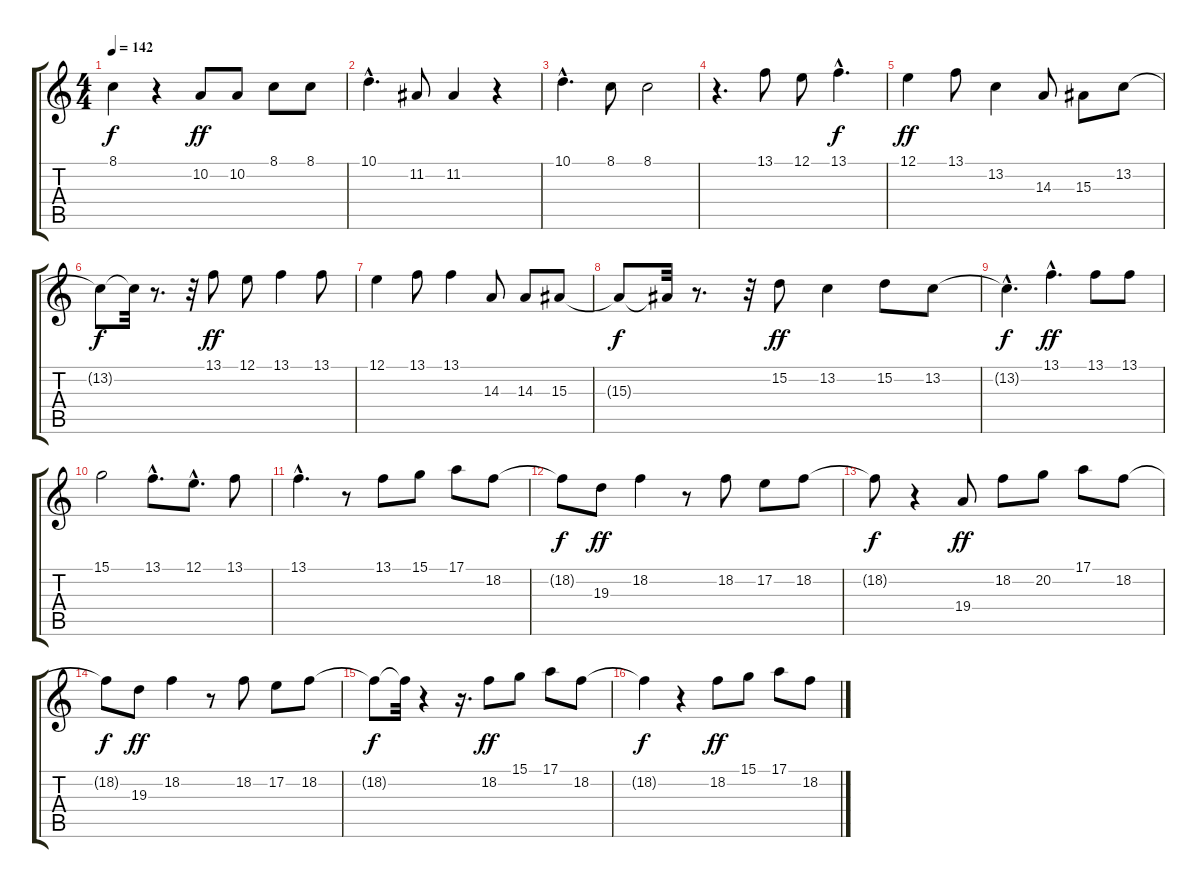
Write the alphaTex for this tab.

\track "" {instrument altosax}
\staff {score tabs}
\tuning (E4 B3 G3 D3 A2 E2) {hide}
\ts (4 4)
\tempo 142
\clef g2
\ks c
8.1{t}.4{dy f} r.4 10.2.8{dy ff} 10.2.8 8.1.8 8.1.8 |
10.1{hac}.4{d} 11.2.8 11.2.4 r.4 |
10.1{hac}.4{d} 8.1.8 8.1.2 |
r.4{d} 13.1.8 12.1.8 13.1{hac}.4{d dy f} |
12.1.4{dy ff} 13.1.8 13.2.4 14.3.8 15.3.8 13.2.8 |
13.2{t}.8{dy f} 13.2{t}.32 r.8{d} r.32 13.1.8{dy ff} 12.1.8 13.1.4 13.1.8 |
12.1.4 13.1.8 13.1.4 14.3.8 14.3.8 15.3.8 |
15.3{t}.8{dy f} 15.3{t}.32 r.8{d} r.32 15.2.8{dy ff} 13.2.4 15.2.8 13.2.8 |
13.2{hac t}.4{d dy f} 13.1{hac}.4{d dy ff} 13.1.8 13.1.8 |
15.1.2 13.1{hac}.8{d} 12.1{hac}.8{d} 13.1.8 |
13.1{hac}.4{d} r.8 13.1.8 15.1.8 17.1.8 18.2.8 |
18.2{t}.8{dy f} 19.3.8{dy ff} 18.2.4 r.8 18.2.8 17.2.8 18.2.8 |
18.2{t}.8{dy f} r.4 19.4.8{dy ff} 18.2.8 20.2.8 17.1.8 18.2.8 |
18.2{t}.8{dy f} 19.3.8{dy ff} 18.2.4 r.8 18.2.8 17.2.8 18.2.8 |
18.2{t}.8{dy f} 18.2{t}.32 r.4 r.16{d} 18.2.8{dy ff} 15.1.8 17.1.8 18.2.8 |
18.2{t}.4{dy f} r.4 18.2.8{dy ff} 15.1.8 17.1.8 18.2.8
